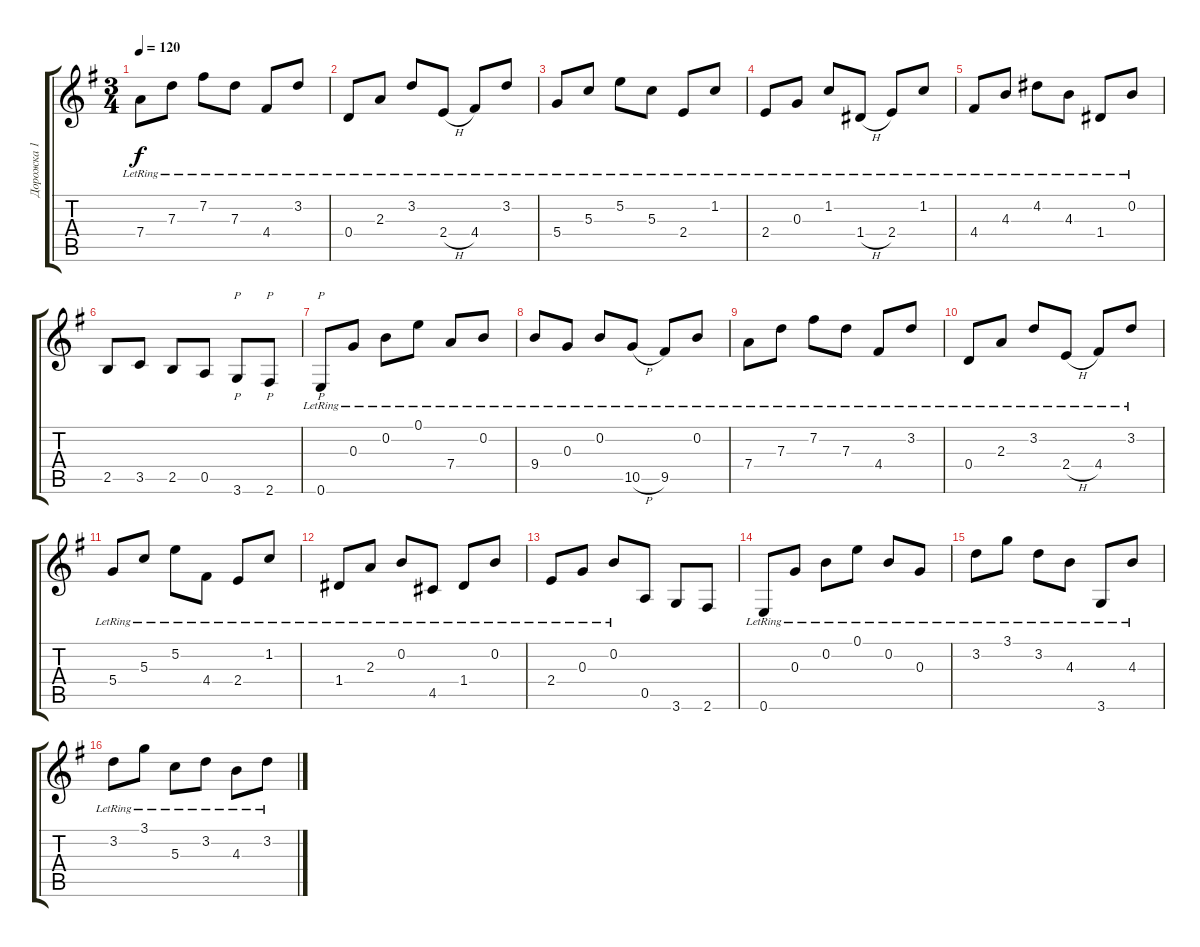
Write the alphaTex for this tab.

\track ("Дорожка 1" "Дорожка 1") {instrument acousticguitarsteel}
\staff {score tabs}
\tuning (E4 B3 G3 D3 A2 E2) {hide}
\ts (3 4)
\tempo 120
\clef g2
\ks g
7.4{lr}.8{dy f} 7.3{lr}.8 7.2{lr}.8 7.3{lr}.8 4.4{lr}.8 3.2{lr}.8 |
0.4{lr}.8 2.3{lr}.8 3.2{lr}.8 2.4{h lr}.8 4.4{lr}.8 3.2{lr}.8 |
5.4{lr}.8 5.3{lr}.8 5.2{lr}.8 5.3{lr}.8 2.4{lr}.8 1.2{lr}.8 |
2.4{lr}.8 0.3{lr}.8 1.2{lr}.8 1.4{h lr}.8 2.4{lr}.8 1.2{lr}.8 |
4.4{lr}.8 4.3{lr}.8 4.2{lr}.8 4.3{lr}.8 1.4{lr}.8 0.2{lr}.8 |
2.5.8 3.5.8 2.5.8 0.5.8 3.6.8{p} 2.6.8{p} |
0.6{lr}.8{p} 0.3{lr}.8 0.2{lr}.8 0.1{lr}.8 7.4{lr}.8 0.2{lr}.8 |
9.4{lr}.8 0.3{lr}.8 0.2{lr}.8 10.5{h lr}.8 9.5{lr}.8 0.2{lr}.8 |
7.4{lr}.8 7.3{lr}.8 7.2{lr}.8 7.3{lr}.8 4.4{lr}.8 3.2{lr}.8 |
0.4{lr}.8 2.3{lr}.8 3.2{lr}.8 2.4{h lr}.8 4.4{lr}.8 3.2{lr}.8 |
5.4{lr}.8 5.3{lr}.8 5.2{lr}.8 4.4{lr}.8 2.4{lr}.8 1.2{lr}.8 |
1.4{lr}.8 2.3{lr}.8 0.2{lr}.8 4.5{lr}.8 1.4{lr}.8 0.2{lr}.8 |
2.4{lr}.8 0.3{lr}.8 0.2{lr}.8 0.5.8 3.6.8 2.6.8 |
0.6{lr}.8 0.3{lr}.8 0.2{lr}.8 0.1{lr}.8 0.2{lr}.8 0.3{lr}.8 |
3.2{lr}.8 3.1{lr}.8 3.2{lr}.8 4.3{lr}.8 3.6{lr}.8 4.3{lr}.8 |
3.2{lr}.8 3.1{lr}.8 5.3{lr}.8 3.2{lr}.8 4.3{lr}.8 3.2{lr}.8
